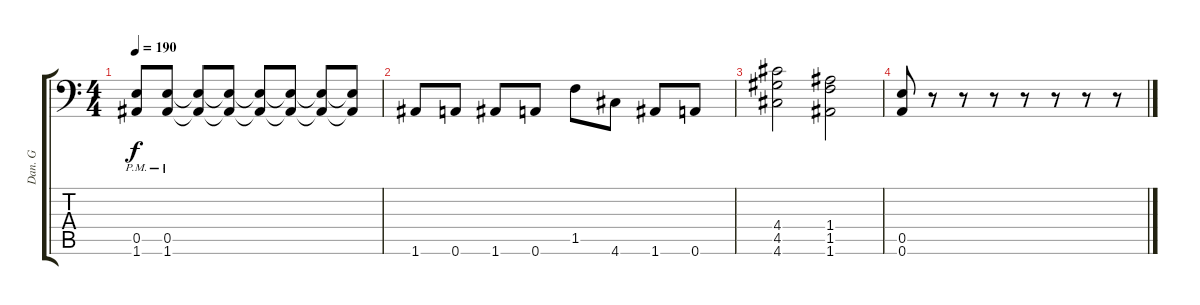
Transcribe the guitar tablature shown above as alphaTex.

\track ("Dan. G" "Dan. G") {instrument distortionguitar}
\staff {score tabs}
\tuning (B3 Gb3 D3 A2 E2 A1) {hide}
\ts (4 4)
\tempo 190
\clef f4
\ks c
(0.5{pm} 1.6{pm}).8{dy f} (0.5{pm} 1.6{pm}).8 (0.5{t} 1.6{t}).8 (0.5{t} 1.6{t}).8 (0.5{t} 1.6{t}).8 (0.5{t} 1.6{t}).8 (0.5{t} 1.6{t}).8 (0.5{t} 1.6{t}).8 |
1.6.8 0.6.8 1.6.8 0.6.8 1.5.8 4.6.8 1.6.8 0.6.8 |
(4.4 4.5 4.6).2 (1.4 1.5 1.6).2 |
(0.5 0.6).8 r.8 r.8 r.8 r.8 r.8 r.8 r.8
